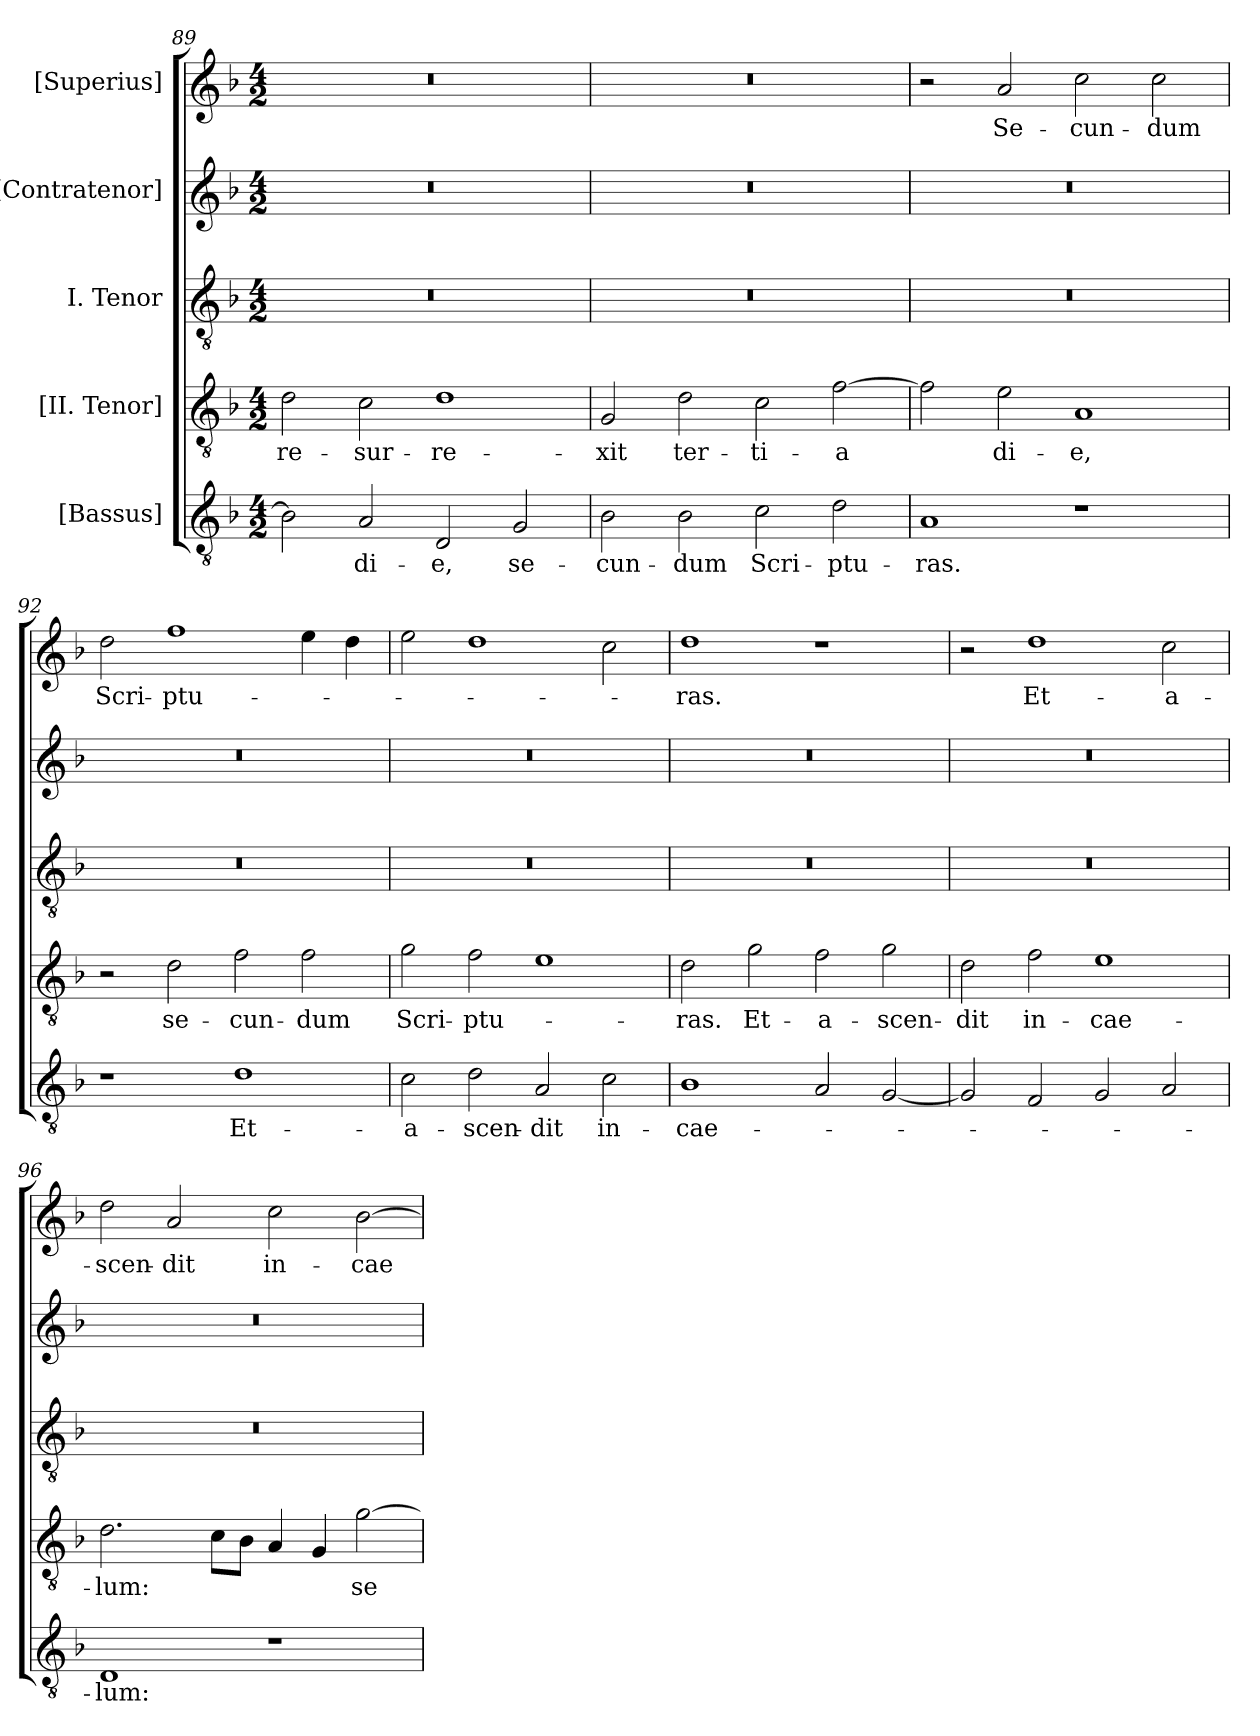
**kern	**text	**kern	**text	**kern	**kern	**kern	**text
*part5	*part5	*part4	*part4	*part3	*part2	*part1	*part1
*staff5	*staff5	*staff4	*staff4	*staff3	*staff2	*staff1	*staff1
*I"[Bassus]	*	*I"[II. Tenor]	*	*I"I. Tenor	*I"[Contratenor]	*I"[Superius]	*
*clefGv2	*	*clefGv2	*	*clefGv2	*clefG2	*clefG2	*
*k[b-]	*	*k[b-]	*	*k[b-]	*k[b-]	*k[b-]	*
*M4/2	*	*M4/2	*	*M4/2	*M4/2	*M4/2	*
=89	=89	=89	=89	=89	=89	=89	=89
2B-\]	.	2d\	re-	0r	0r	0r	.
2A/	di-	2c\	-sur-	.	.	.	.
2D/	-e,	1d\	-re-	.	.	.	.
2G/	se-	.	.	.	.	.	.
=90	=90	=90	=90	=90	=90	=90	=90
2B-\	-cun-	2G/	-xit	0r	0r	0r	.
2B-\	-dum	2d\	ter-	.	.	.	.
2c\	Scri-	2c\	-ti-	.	.	.	.
2d\	-ptu-	[2f\	-a	.	.	.	.
=91	=91	=91	=91	=91	=91	=91	=91
1A/	-ras.	2f\]	.	0r	0r	2r	.
.	.	2e\	di-	.	.	2a/	Se-
1r	.	1A/	-e,	.	.	2cc\	-cun-
.	.	.	.	.	.	2cc\	-dum
=92	=92	=92	=92	=92	=92	=92	=92
1r	.	2r	.	0r	0r	2dd\	Scri-
.	.	2d\	se-	.	.	1ff\	-ptu-
1d\	Et-	2f\	-cun-	.	.	.	.
.	.	2f\	-dum	.	.	4ee\	.
.	.	.	.	.	.	4dd\	.
=93	=93	=93	=93	=93	=93	=93	=93
2c\	a-	2g\	Scri-	0r	0r	2ee\	.
2d\	-scen-	2f\	-ptu-	.	.	1dd\	.
2A/	-dit	1e\	.	.	.	.	.
2c\	in-	.	.	.	.	2cc\	.
=94	=94	=94	=94	=94	=94	=94	=94
1B-\	cae-	2d\	-ras.	0r	0r	1dd\	-ras.
.	.	2g\	Et-	.	.	.	.
2A/	.	2f\	a-	.	.	1r	.
[2G/	.	2g\	-scen-	.	.	.	.
=95	=95	=95	=95	=95	=95	=95	=95
2G/]	.	2d\	-dit	0r	0r	2r	.
2F/	.	2f\	in-	.	.	1dd\	Et-
2G/	.	1e\	cae-	.	.	.	.
2A/	.	.	.	.	.	2cc\	a-
=96	=96	=96	=96	=96	=96	=96	=96
1D/	-lum:	2.d\	-lum:	0r	0r	2dd\	-scen-
.	.	.	.	.	.	2a/	-dit
.	.	8c\L	.	.	.	.	.
.	.	8B-\J	.	.	.	.	.
1r	.	4A/	.	.	.	2cc\	in-
.	.	4G/	.	.	.	.	.
.	.	[2g\	se-	.	.	[2b-\	cae-
=	=	=	=	=	=	=	=
*-	*-	*-	*-	*-	*-	*-	*-
